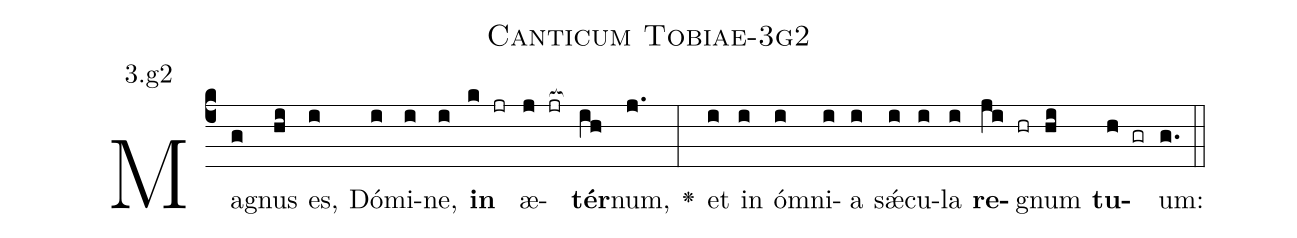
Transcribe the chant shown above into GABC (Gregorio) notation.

name: Canticum Tobiae-3g2;
annotation: 3.g2;
%%
(c4)Ma(g)gnus(hi) es,(i) Dó(i)mi(i)ne,(i) <b>in</b>(k jr) æ(j jr[ocb:1{])<b>tér</b>(ih[ocb:0}])num,(j.) <v>\greheightstar</v>(:) et(i) in(i) óm(i)ni(i)a(i) sǽ(i)cu(i)la(i) <b>re</b>(ji hr)gnum(hi) <b>tu</b>(h gr)um:(g.) (::)


%E(i) u(i) o(ji) u(hi) a(h) e.(g.) (::)
